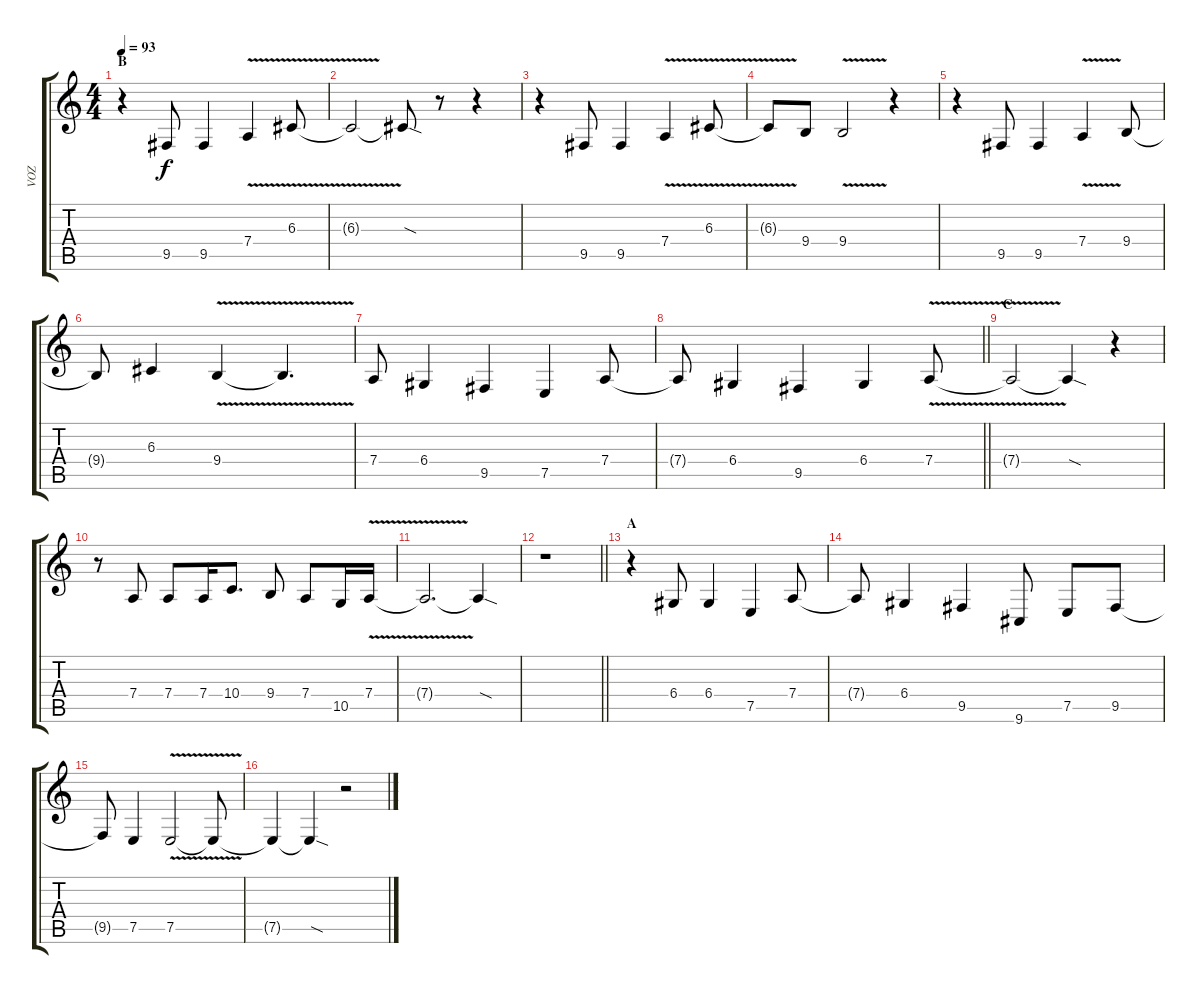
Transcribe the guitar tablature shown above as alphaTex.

\track ("VOZ" "VOZ") {instrument flute}
\staff {score tabs}
\tuning (E4 B3 G3 D3 A2 E2) {hide}
\ts (4 4)
\section ("" "B")
\tempo 93
\clef g2
\ks c
r.4{dy f} 9.5.8 9.5.4 7.4{v}.4 6.3{v}.8 |
6.3{t}.2 6.3{sod t}.8 r.8 r.4 |
r.4 9.5.8 9.5.4 7.4{v}.4 6.3{v}.8 |
6.3{t}.8 9.4.8 9.4{v}.2 r.4 |
r.4 9.5.8 9.5.4 7.4{v}.4 9.4.8 |
9.4{t}.8 6.3.4 9.4{v}.4 9.4{t}.4{d} |
7.4.8 6.4.4 9.5.4 7.5.4 7.4.8 |
\barLineRight lightlight
7.4{t}.8 6.4.4 9.5.4 6.4.4 7.4{v}.8 |
\section ("" "C")
7.4{t}.2 7.4{sod t}.4 r.4 |
r.8 7.4.8 7.4.8 7.4.16 10.4.8{d} 9.4.8 7.4.8 10.5.16 7.4{v}.16 |
7.4{t}.2{d} 7.4{sod t}.4 |
\barLineRight lightlight
r.1 |
\section ("" "A")
r.4 6.4.8 6.4.4 7.5.4 7.4.8 |
7.4{t}.8 6.4.4 9.5.4 9.6.8 7.5.8 9.5.8 |
9.5{t}.8 7.5.4 7.5{v}.2 7.5{t}.8 |
7.5{t}.4 7.5{sod t}.4 r.2
